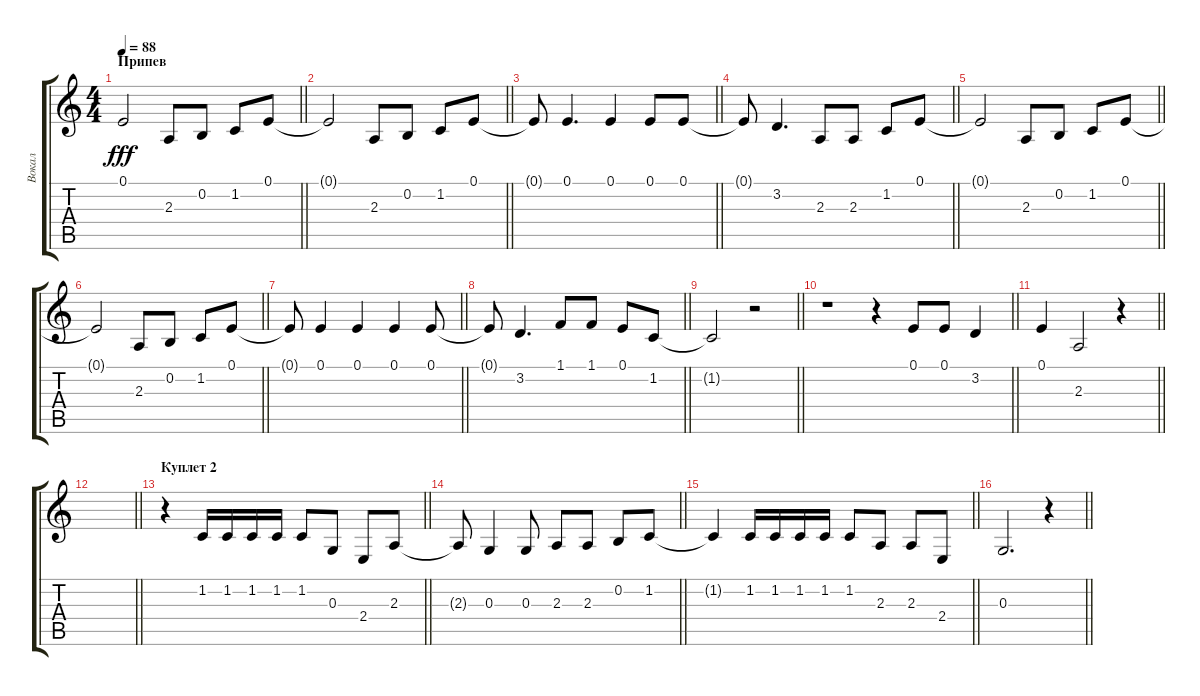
\track ("Вокал " "Вокал ") {solo instrument clarinet}
\staff {score tabs}
\tuning (E4 B3 G3 D3 A2 E2) {hide}
\ts (4 4)
\section ("" "Припев")
\tempo 88
\clef g2
\barLineRight lightlight
\ks aminor
0.1{t}.2{dy fff} 2.3.8 0.2.8 1.2.8 0.1.8 |
\barLineRight lightlight
0.1{t}.2 2.3.8 0.2.8 1.2.8 0.1.8 |
\barLineRight lightlight
0.1{t}.8 0.1.4{d} 0.1.4 0.1.8 0.1.8 |
\barLineRight lightlight
0.1{t}.8 3.2.4{d} 2.3.8 2.3.8 1.2.8 0.1.8 |
\barLineRight lightlight
0.1{t}.2 2.3.8 0.2.8 1.2.8 0.1.8 |
\barLineRight lightlight
0.1{t}.2 2.3.8 0.2.8 1.2.8 0.1.8 |
\barLineRight lightlight
0.1{t}.8 0.1.4 0.1.4 0.1.4 0.1.8 |
\barLineRight lightlight
0.1{t}.8 3.2.4{d} 1.1.8 1.1.8 0.1.8 1.2.8 |
\barLineRight lightlight
1.2{t}.2 r.2 |
\barLineRight lightlight
r.1 r.4 0.1.8 0.1.8 3.2.4 |
\barLineRight lightlight
0.1.4 2.3.2 r.4 |
\barLineRight lightlight
|
\section ("" "Куплет 2")
\barLineRight lightlight
r.4 1.2.16 1.2.16 1.2.16 1.2.16 1.2.8 0.3.8 2.4.8 2.3.8 |
\barLineRight lightlight
2.3{t}.8 0.3.4 0.3.8 2.3.8 2.3.8 0.2.8 1.2.8 |
\barLineRight lightlight
1.2{t}.4 1.2.16 1.2.16 1.2.16 1.2.16 1.2.8 2.3.8 2.3.8 2.4.8 |
\barLineRight lightlight
0.3.2{d} r.4
